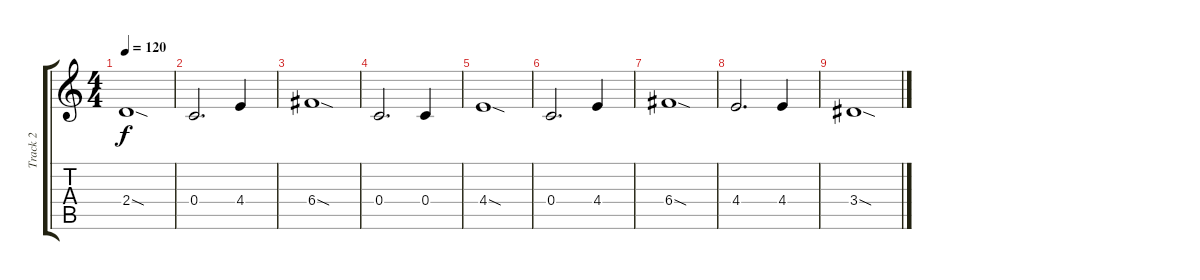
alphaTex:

\track ("Track 2" "Track 2") {instrument distortionguitar}
\staff {score tabs}
\tuning (D4 A3 F3 C3 G2 C2) {hide}
\ts (4 4)
\tempo 120
\clef g2
\ks c
2.4{sod}.1{dy f} |
0.4.2{d} 4.4.4 |
6.4{sod}.1 |
0.4.2{d} 0.4.4 |
4.4{sod}.1 |
0.4.2{d} 4.4.4 |
6.4{sod}.1 |
4.4.2{d} 4.4.4 |
3.4{sod}.1
